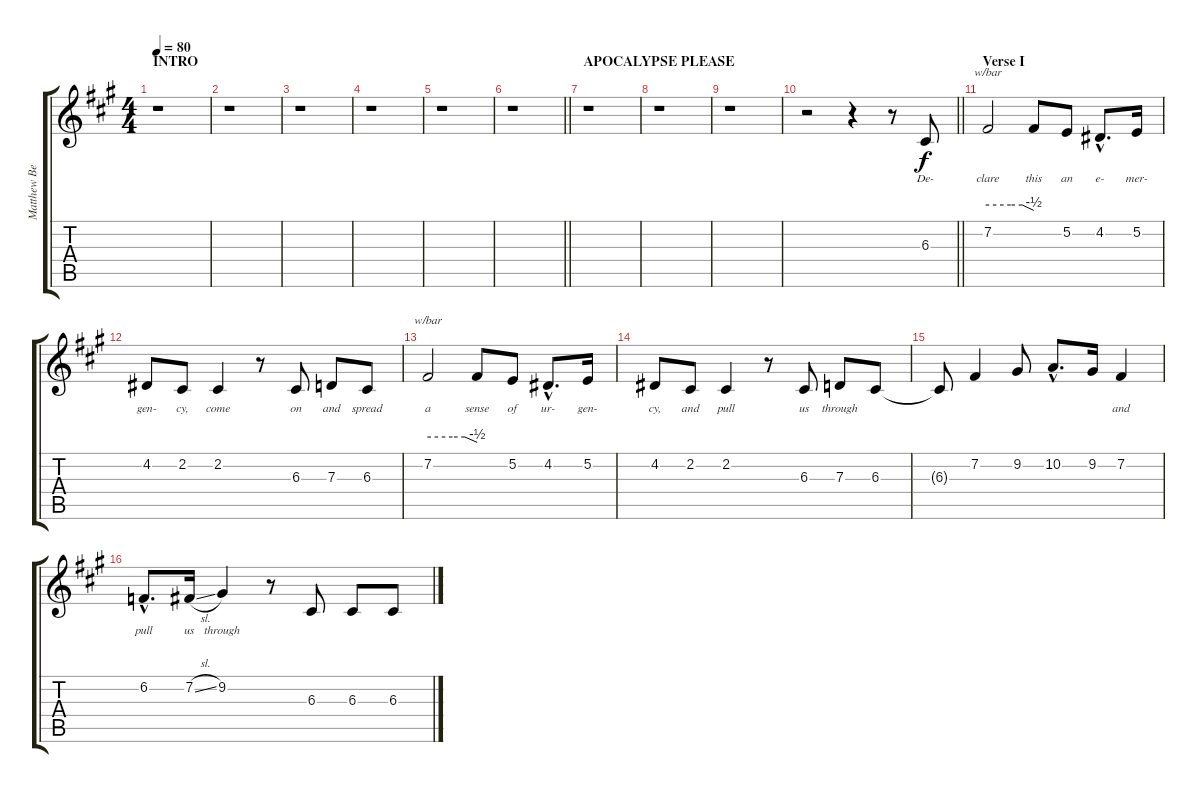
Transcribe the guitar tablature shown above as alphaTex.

\track ("Matthew Bellamy Vocals" "Matthew Be") {instrument accordion}
\staff {score tabs}
\tuning (E4 B3 G3 D3 A2 E2) {hide}
\ts (4 4)
\section ("" "INTRO")
\tempo 80
\clef g2
\ks a
r.1{dy f instrument accordion} |
r.1 |
r.1 |
r.1 |
r.1 |
\barLineRight lightlight
r.1 |
\section ("" "APOCALYPSE PLEASE")
r.1 |
r.1 |
r.1 |
\barLineRight lightlight
r.2 r.4 r.8 6.3.8{lyrics (0 "De-") lyrics (1 "") lyrics (2 "") lyrics (3 "") lyrics (4 "")} |
\section ("" "Verse I")
7.2.2{tbe (custom default 0 0 30 0 45 0 60 -2) lyrics (0 "clare") lyrics (1 "") lyrics (2 "") lyrics (3 "") lyrics (4 "")} 7.2{t}.8{lyrics (0 "this") lyrics (1 "") lyrics (2 "") lyrics (3 "") lyrics (4 "")} 5.2.8{lyrics (0 "an") lyrics (1 "") lyrics (2 "") lyrics (3 "") lyrics (4 "")} 4.2{hac}.8{d lyrics (0 "e-") lyrics (1 "") lyrics (2 "") lyrics (3 "") lyrics (4 "")} 5.2.16{lyrics (0 "mer-") lyrics (1 "") lyrics (2 "") lyrics (3 "") lyrics (4 "")} |
4.2.8{lyrics (0 "gen-") lyrics (1 "") lyrics (2 "") lyrics (3 "") lyrics (4 "")} 2.2.8{lyrics (0 "cy,") lyrics (1 "") lyrics (2 "") lyrics (3 "") lyrics (4 "")} 2.2.4{lyrics (0 "come") lyrics (1 "") lyrics (2 "") lyrics (3 "") lyrics (4 "")} r.8 6.3.8{lyrics (0 "on") lyrics (1 "") lyrics (2 "") lyrics (3 "") lyrics (4 "")} 7.3.8{lyrics (0 "and") lyrics (1 "") lyrics (2 "") lyrics (3 "") lyrics (4 "")} 6.3.8{lyrics (0 "spread") lyrics (1 "") lyrics (2 "") lyrics (3 "") lyrics (4 "")} |
7.2.2{tbe (custom default 0 0 30 0 45 0 60 -2) lyrics (0 "a") lyrics (1 "") lyrics (2 "") lyrics (3 "") lyrics (4 "")} 7.2{t}.8{lyrics (0 "sense") lyrics (1 "") lyrics (2 "") lyrics (3 "") lyrics (4 "")} 5.2.8{lyrics (0 "of") lyrics (1 "") lyrics (2 "") lyrics (3 "") lyrics (4 "")} 4.2{hac}.8{d lyrics (0 "ur-") lyrics (1 "") lyrics (2 "") lyrics (3 "") lyrics (4 "")} 5.2.16{lyrics (0 "gen-") lyrics (1 "") lyrics (2 "") lyrics (3 "") lyrics (4 "")} |
4.2.8{lyrics (0 "cy,") lyrics (1 "") lyrics (2 "") lyrics (3 "") lyrics (4 "")} 2.2.8{lyrics (0 "and") lyrics (1 "") lyrics (2 "") lyrics (3 "") lyrics (4 "")} 2.2.4{lyrics (0 "pull") lyrics (1 "") lyrics (2 "") lyrics (3 "") lyrics (4 "")} r.8 6.3.8{lyrics (0 "us") lyrics (1 "") lyrics (2 "") lyrics (3 "") lyrics (4 "")} 7.3.8{lyrics (0 "through") lyrics (1 "") lyrics (2 "") lyrics (3 "") lyrics (4 "")} 6.3.8{lyrics (0 "") lyrics (1 "") lyrics (2 "") lyrics (3 "") lyrics (4 "")} |
6.3{t}.8{lyrics (0 "") lyrics (1 "") lyrics (2 "") lyrics (3 "") lyrics (4 "")} 7.2.4{lyrics (0 "") lyrics (1 "") lyrics (2 "") lyrics (3 "") lyrics (4 "")} 9.2.8{lyrics (0 "") lyrics (1 "") lyrics (2 "") lyrics (3 "") lyrics (4 "")} 10.2{hac}.8{d lyrics (0 "") lyrics (1 "") lyrics (2 "") lyrics (3 "") lyrics (4 "")} 9.2.16{lyrics (0 "") lyrics (1 "") lyrics (2 "") lyrics (3 "") lyrics (4 "")} 7.2.4{lyrics (0 "and") lyrics (1 "") lyrics (2 "") lyrics (3 "") lyrics (4 "")} |
6.2{hac}.8{d lyrics (0 "pull") lyrics (1 "") lyrics (2 "") lyrics (3 "") lyrics (4 "")} 7.2{sl}.16{lyrics (0 "us") lyrics (1 "") lyrics (2 "") lyrics (3 "") lyrics (4 "")} 9.2.4{lyrics (0 "through") lyrics (1 "") lyrics (2 "") lyrics (3 "") lyrics (4 "")} r.8 6.3.8{lyrics (0 "") lyrics (1 "") lyrics (2 "") lyrics (3 "") lyrics (4 "")} 6.3.8{lyrics (0 "") lyrics (1 "") lyrics (2 "") lyrics (3 "") lyrics (4 "")} 6.3.8{lyrics (0 "") lyrics (1 "") lyrics (2 "") lyrics (3 "") lyrics (4 "")}
